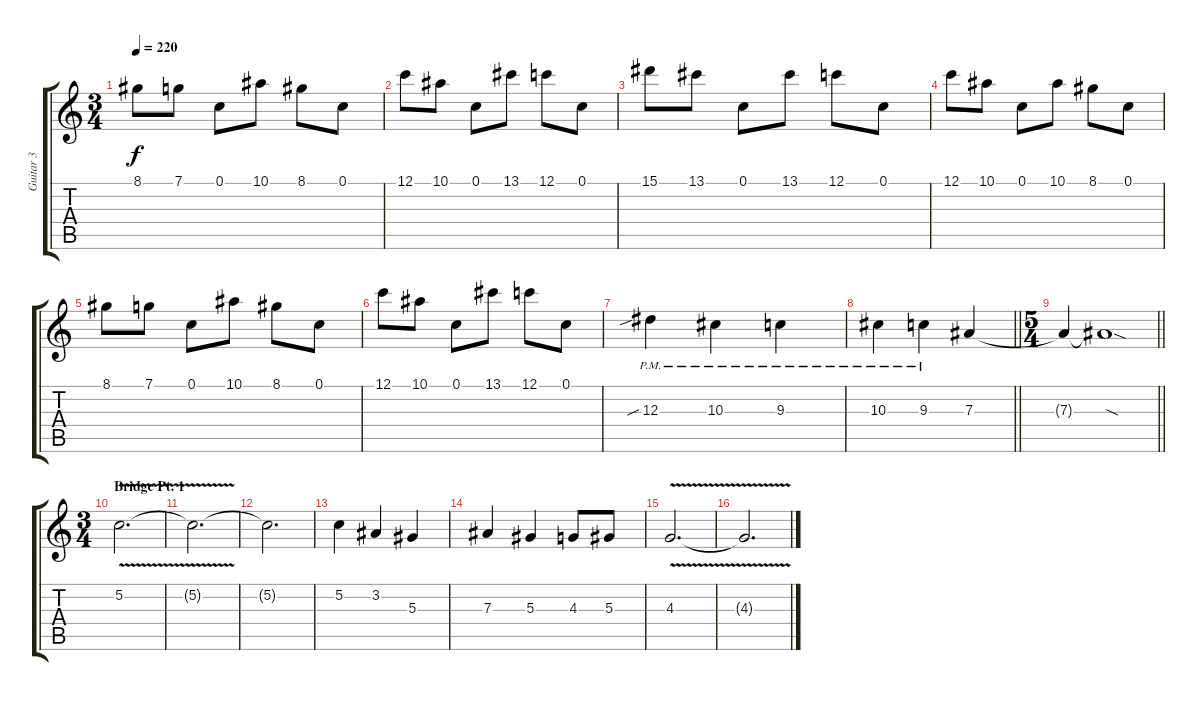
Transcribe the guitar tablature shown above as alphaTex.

\track ("Guitar 3" "Guitar 3") {instrument distortionguitar}
\staff {score tabs}
\tuning (C4 G3 Eb3 Bb2 F2 C2) {hide}
\ts (3 4)
\tempo 220
\clef g2
\ks c
8.1.8{dy f balance 0} 7.1.8 0.1.8 10.1.8 8.1.8 0.1.8 |
12.1.8 10.1.8 0.1.8 13.1.8 12.1.8 0.1.8 |
15.1.8 13.1.8 0.1.8 13.1.8 12.1.8 0.1.8 |
12.1.8 10.1.8 0.1.8 10.1.8 8.1.8 0.1.8 |
8.1.8 7.1.8 0.1.8 10.1.8 8.1.8 0.1.8 |
12.1.8 10.1.8 0.1.8 13.1.8 12.1.8 0.1.8 |
12.3{sib pm}.4 10.3{pm}.4 9.3{pm}.4 |
\barLineRight lightlight
10.3{pm}.4 9.3{pm}.4 7.3.4 |
\ts (5 4)
\barLineRight lightlight
7.3{t}.4 7.3{sod t}.1 |
\ts (3 4)
\section ("" "Bridge Pt. 1")
5.2{v}.2{d} |
5.2{t}.2{d} |
5.2{t}.2{d} |
5.2.4 3.2.4 5.3.4 |
7.3.4 5.3.4 4.3.8 5.3.8 |
4.3{v}.2{d} |
4.3{t}.2{d}
